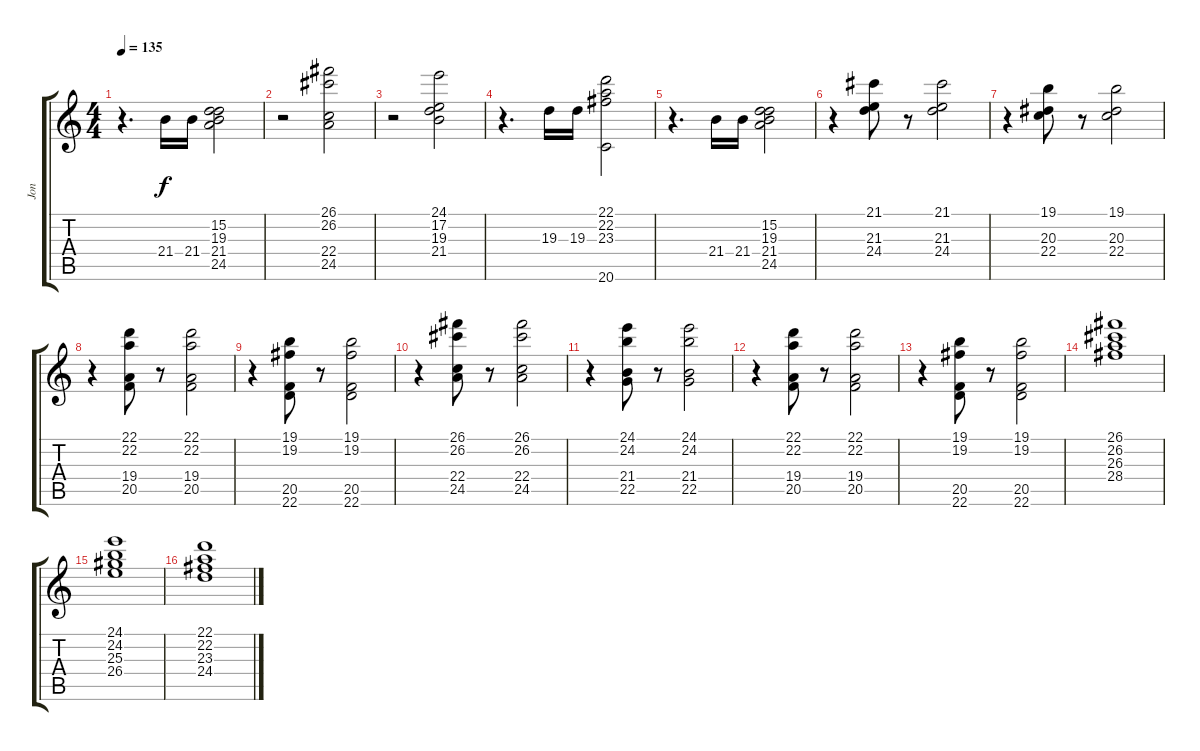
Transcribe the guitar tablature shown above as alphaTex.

\track ("Jon" "Jon") {instrument drawbarorgan}
\staff {score tabs}
\tuning (E4 B3 G3 D3 A2 E2) {hide}
\ts (4 4)
\tempo 135
\clef g2
\ks c
r.4{d dy f} 21.4.16 21.4.16 (15.2 19.3 21.4 24.5).2 |
r.2 (26.1 26.2 22.4 24.5).2 |
r.2 (24.1 17.2 19.3 21.4).2 |
r.4{d} 19.3.16 19.3.16 (22.1 22.2 23.3 20.6).2 |
r.4{d} 21.4.16 21.4.16 (15.2 19.3 21.4 24.5).2 |
r.4 (21.1 21.3 24.4).8 r.8 (21.1 21.3 24.4).2 |
r.4 (19.1 20.3 22.4).8 r.8 (19.1 20.3 22.4).2 |
r.4 (22.1 22.2 19.4 20.5).8 r.8 (22.1 22.2 19.4 20.5).2 |
r.4 (19.1 19.2 20.5 22.6).8 r.8 (19.1 19.2 20.5 22.6).2 |
r.4 (26.1 26.2 22.4 24.5).8 r.8 (26.1 26.2 22.4 24.5).2 |
r.4 (24.1 24.2 21.4 22.5).8 r.8 (24.1 24.2 21.4 22.5).2 |
r.4 (22.1 22.2 19.4 20.5).8 r.8 (22.1 22.2 19.4 20.5).2 |
r.4 (19.1 19.2 20.5 22.6).8 r.8 (19.1 19.2 20.5 22.6).2 |
(26.1 26.2 26.3 28.4).1 |
(24.1 24.2 25.3 26.4).1 |
(22.1 22.2 23.3 24.4).1
